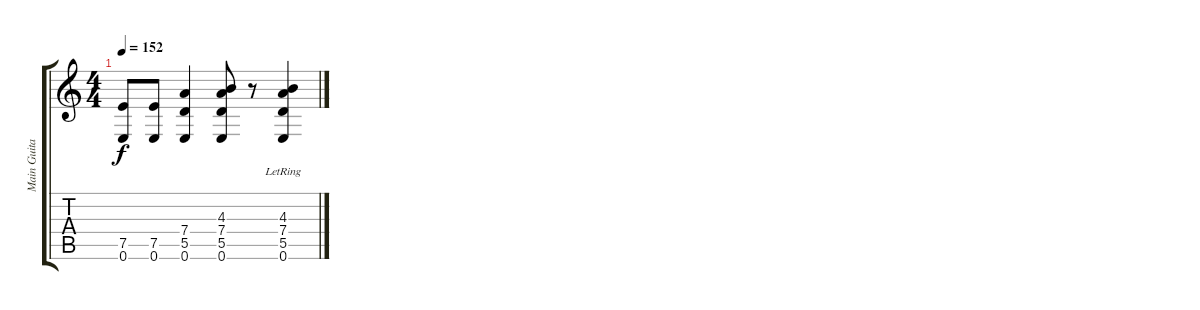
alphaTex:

\track ("Main Guitar" "Main Guita") {instrument overdrivenguitar}
\staff {score tabs}
\tuning (E4 B3 G3 D3 A2 E2) {hide}
\ts (4 4)
\tempo 152
\clef g2
\ks c
(7.5 0.6).8{dy f} (7.5 0.6).8 (7.4 5.5 0.6).4 (4.3 7.4 5.5 0.6).8 r.8 (4.3 7.4 5.5{lr} 0.6{lr}).4
